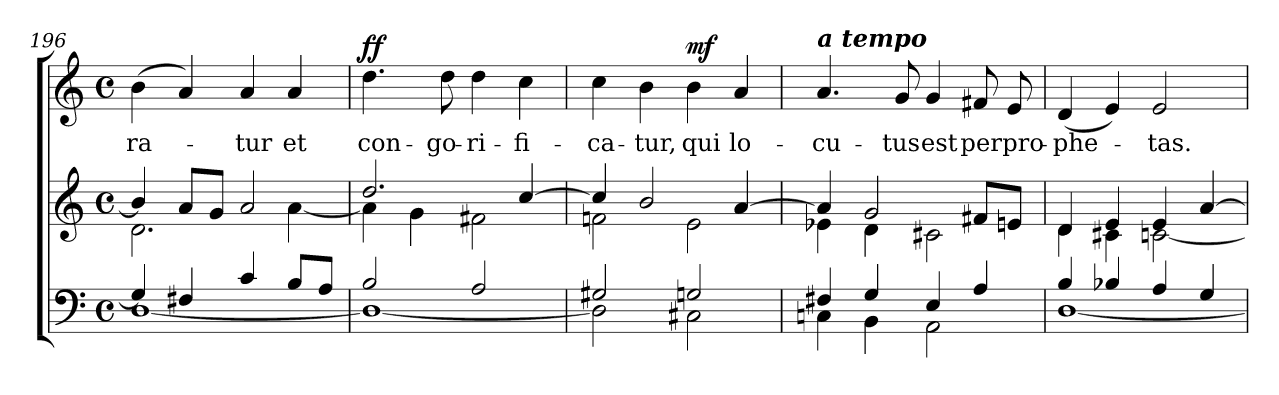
**kern	**kern	**kern	**text	**dynam
*part2	*part2	*part1	*part1	*part1
*staff3	*staff2	*staff1	*staff1	*staff1
*clefF4	*clefG2	*clefG2	*	*
*k[]	*k[]	*k[]	*	*
*C:	*C:	*C:	*	*
*M4/4	*M4/4	*M4/4	*	*
*met(c)	*met(c)	*met(c)	*	*
=196	=196	=196	=196	=196
*^	*^	*	*	*
!	!	!	!	!	!LO:LY:b	!
4G/]	[<1D	4b/]	2.d\	(>4b\	-ra-	.
4F#X/	.	8a/L	.	4a/)	.	.
.	.	8g/J	.	.	.	.
!	!	!	!	!	!LO:LY:b	!
4c/	.	2a/	.	4a/	-tur	.
!	!	!	!	!	!LO:LY:b	!
8B/L	.	.	[<4a\	4a/	et	.
8A/J	.	.	.	.	.	.
=197	=197	=197	=197	=197	=197	=197
!	!	!	!	!	!LO:LY:b	!LO:DY:a
2B/	1D_	2.dd/	4a\]	4.dd\	con-	ff
.	.	.	4g\	.	.	.
!	!	!	!	!	!LO:LY:b	!
.	.	.	.	8dd\	-go-	.
!	!	!	!	!	!LO:LY:b	!
2A/	.	.	2f#X\	4dd\	-ri-	.
!	!	!	!	!	!LO:LY:b	!
.	.	[>4cc/	.	4cc\	-fi-	.
!!LO:LB:g=z
=198	=198	=198	=198	=198	=198	=198
!	!	!	!	!	!LO:LY:b	!
2G#X/	2D\]	4cc/]	2fn\	4cc\	-ca-	.
!	!	!	!	!	!LO:LY:b	!
.	.	2b/	.	4b\	-tur,	.
!	!	!	!	!	!LO:LY:b	!LO:DY:a
2Gn/	2C#X\	.	2e\	4b\	qui	mf
!	!	!	!	!	!LO:LY:b	!
.	.	[>4a/	.	4a/	lo-	.
=199	=199	=199	=199	=199	=199	=199
!	!	!	!	!LO:TX:a:Bi:t=a tempo	!	!
!	!	!	!	!	!LO:LY:b	!
4F#X/	4Cn\	4a/]	4e-X\	4.a/	-cu-	.
4G/	4BB\	2g/	4d\	.	.	.
!	!	!	!	!	!LO:LY:b	!
.	.	.	.	8g/	-tus	.
!	!	!	!	!	!LO:LY:b	!
4E/	2AA\	.	2c#X\	4g/	est	.
!	!	!	!	!	!LO:LY:b	!
4A/	.	8f#X/L	.	8f#X/	per	.
!	!	!	!	!	!LO:LY:b	!
.	.	8e/J	.	8e/	pro-	.
=200	=200	=200	=200	=200	=200	=200
!	!	!	!	!	!LO:LY:b	!
4B/	[<1D	4d/	4d\	(<4d/	-phe-	.
4B-X/	.	4e/	4c#X\	4e/)	.	.
!	!	!	!	!	!LO:LY:b	!
4A/	.	4e/	[<2cn\	2e/	-tas.	.
4G/	.	[>4a/	.	.	.	.
*v	*v	*	*	*	*	*
*	*v	*v	*	*	*
=	=	=	=	=
*-	*-	*-	*-	*-
